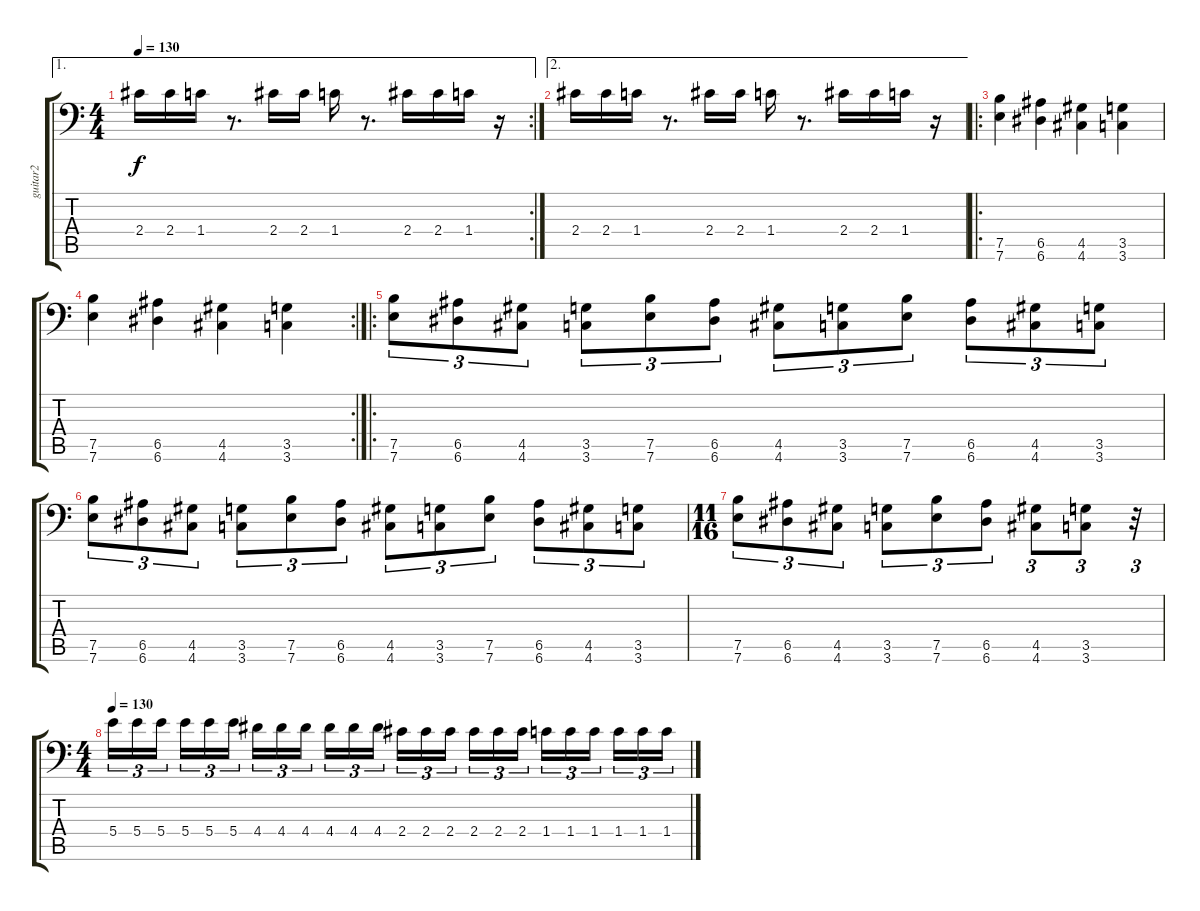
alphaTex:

\track ("guitar2" "guitar2") {instrument distortionguitar}
\staff {score tabs}
\tuning (Db4 Ab3 E3 B2 E2 A1) {hide}
\ae 1
\rc 2
\ts (4 4)
\tempo 130
\clef f4
\ks c
2.4.16{dy f} 2.4.16 1.4.16 r.8{d} 2.4.16 2.4.16 1.4.16 r.8{d} 2.4.16 2.4.16 1.4.16 r.16 |
\ae 2
2.4.16 2.4.16 1.4.16 r.8{d} 2.4.16 2.4.16 1.4.16 r.8{d} 2.4.16 2.4.16 1.4.16 r.16 |
\ro
(7.5 7.6).4 (6.5 6.6).4 (4.5 4.6).4 (3.5 3.6).4 |
\rc 2
(7.5 7.6).4 (6.5 6.6).4 (4.5 4.6).4 (3.5 3.6).4 |
\ro
(7.5 7.6).8{tu (3 2)} (6.5 6.6).8{tu (3 2)} (4.5 4.6).8{tu (3 2)} (3.5 3.6).8{tu (3 2)} (7.5 7.6).8{tu (3 2)} (6.5 6.6).8{tu (3 2)} (4.5 4.6).8{tu (3 2)} (3.5 3.6).8{tu (3 2)} (7.5 7.6).8{tu (3 2)} (6.5 6.6).8{tu (3 2)} (4.5 4.6).8{tu (3 2)} (3.5 3.6).8{tu (3 2)} |
(7.5 7.6).8{tu (3 2)} (6.5 6.6).8{tu (3 2)} (4.5 4.6).8{tu (3 2)} (3.5 3.6).8{tu (3 2)} (7.5 7.6).8{tu (3 2)} (6.5 6.6).8{tu (3 2)} (4.5 4.6).8{tu (3 2)} (3.5 3.6).8{tu (3 2)} (7.5 7.6).8{tu (3 2)} (6.5 6.6).8{tu (3 2)} (4.5 4.6).8{tu (3 2)} (3.5 3.6).8{tu (3 2)} |
\ts (11 16)
(7.5 7.6).8{tu (3 2)} (6.5 6.6).8{tu (3 2)} (4.5 4.6).8{tu (3 2)} (3.5 3.6).8{tu (3 2)} (7.5 7.6).8{tu (3 2)} (6.5 6.6).8{tu (3 2)} (4.5 4.6).8{tu (3 2)} (3.5 3.6).8{tu (3 2)} r.32{tu (3 2)} |
\ts (4 4)
\tempo 130
5.4.16{tu (3 2)} 5.4.16{tu (3 2)} 5.4.16{tu (3 2)} 5.4.16{tu (3 2)} 5.4.16{tu (3 2)} 5.4.16{tu (3 2)} 4.4.16{tu (3 2)} 4.4.16{tu (3 2)} 4.4.16{tu (3 2)} 4.4.16{tu (3 2)} 4.4.16{tu (3 2)} 4.4.16{tu (3 2)} 2.4.16{tu (3 2)} 2.4.16{tu (3 2)} 2.4.16{tu (3 2)} 2.4.16{tu (3 2)} 2.4.16{tu (3 2)} 2.4.16{tu (3 2)} 1.4.16{tu (3 2)} 1.4.16{tu (3 2)} 1.4.16{tu (3 2)} 1.4.16{tu (3 2)} 1.4.16{tu (3 2)} 1.4.16{tu (3 2)}
